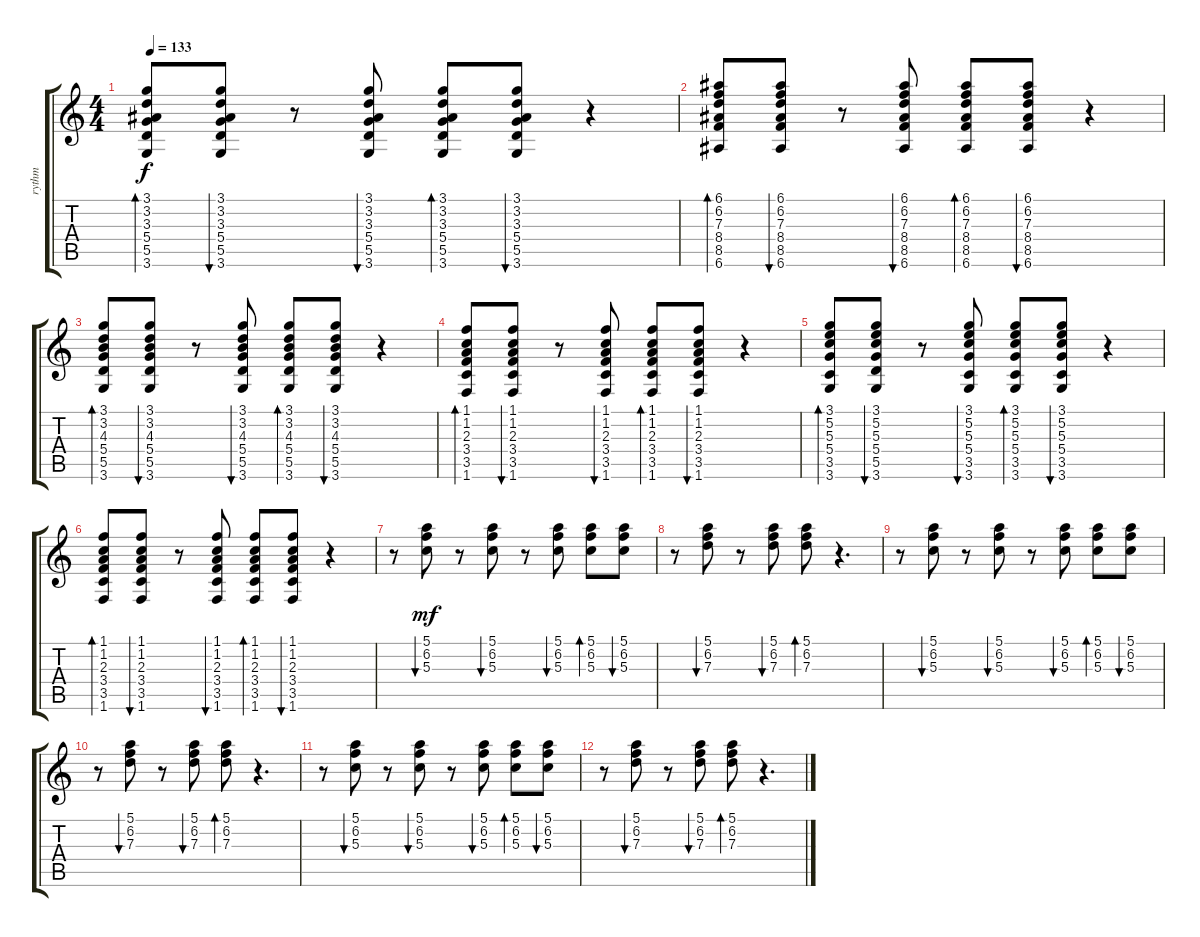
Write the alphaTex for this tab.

\track ("rythm" "rythm") {instrument electricguitarclean}
\staff {score tabs}
\tuning (E4 B3 G3 D3 A2 E2) {hide}
\ts (4 4)
\tempo 133
\clef g2
\ks c
(3.1 3.2 3.3 5.4 5.5 3.6).8{bd 60 dy f} (3.1 3.2 3.3 5.4 5.5 3.6).8{bu 60} r.8 (3.1 3.2 3.3 5.4 5.5 3.6).8{bu 60} (3.1 3.2 3.3 5.4 5.5 3.6).8{bd 60} (3.1 3.2 3.3 5.4 5.5 3.6).8{bu 60} r.4 |
(6.1 6.2 7.3 8.4 8.5 6.6).8{bd 60} (6.1 6.2 7.3 8.4 8.5 6.6).8{bu 60} r.8 (6.1 6.2 7.3 8.4 8.5 6.6).8{bu 60} (6.1 6.2 7.3 8.4 8.5 6.6).8{bd 60} (6.1 6.2 7.3 8.4 8.5 6.6).8{bu 60} r.4 |
(3.1 3.2 4.3 5.4 5.5 3.6).8{bd 60} (3.1 3.2 4.3 5.4 5.5 3.6).8{bu 60} r.8 (3.1 3.2 4.3 5.4 5.5 3.6).8{bu 60} (3.1 3.2 4.3 5.4 5.5 3.6).8{bd 60} (3.1 3.2 4.3 5.4 5.5 3.6).8{bu 60} r.4 |
(1.1 1.2 2.3 3.4 3.5 1.6).8{bd 60} (1.1 1.2 2.3 3.4 3.5 1.6).8{bu 60} r.8 (1.1 1.2 2.3 3.4 3.5 1.6).8{bu 60} (1.1 1.2 2.3 3.4 3.5 1.6).8{bd 60} (1.1 1.2 2.3 3.4 3.5 1.6).8{bu 60} r.4 |
(3.1 5.2 5.3 5.4 3.5 3.6).8{bd 120} (3.1 5.2 5.3 5.4 5.5 3.6).8{bu 60} r.8 (3.1 5.2 5.3 5.4 3.5 3.6).8{bu 60} (3.1 5.2 5.3 5.4 3.5 3.6).8{bd 60} (3.1 5.2 5.3 5.4 3.5 3.6).8{bu 60} r.4 |
(1.1 1.2 2.3 3.4 3.5 1.6).8{bd 60} (1.1 1.2 2.3 3.4 3.5 1.6).8{bu 60} r.8 (1.1 1.2 2.3 3.4 3.5 1.6).8{bu 60} (1.1 1.2 2.3 3.4 3.5 1.6).8{bd 60} (1.1 1.2 2.3 3.4 3.5 1.6).8{bu 60} r.4 |
r.8{volume 7} (5.1 6.2 5.3).8{bu 120 dy mf} r.8 (5.1 6.2 5.3).8{bu 120} r.8 (5.1 6.2 5.3).8{bu 120} (5.1 6.2 5.3).8{bd 120} (5.1 6.2 5.3).8{bu 120} |
r.8 (5.1 6.2 7.3).8{bu 120} r.8 (5.1 6.2 7.3).8{bu 120} (5.1 6.2 7.3).8{bd 60} r.4{d} |
r.8{volume 3} (5.1 6.2 5.3).8{bu 120} r.8 (5.1 6.2 5.3).8{bu 120} r.8 (5.1 6.2 5.3).8{bu 120} (5.1 6.2 5.3).8{bd 120} (5.1 6.2 5.3).8{bu 120} |
r.8 (5.1 6.2 7.3).8{bu 120} r.8 (5.1 6.2 7.3).8{bu 120} (5.1 6.2 7.3).8{bd 60} r.4{d} |
r.8{volume 0} (5.1 6.2 5.3).8{bu 120} r.8 (5.1 6.2 5.3).8{bu 120} r.8 (5.1 6.2 5.3).8{bu 120} (5.1 6.2 5.3).8{bd 120} (5.1 6.2 5.3).8{bu 120} |
r.8 (5.1 6.2 7.3).8{bu 120} r.8 (5.1 6.2 7.3).8{bu 120} (5.1 6.2 7.3).8{bd 60} r.4{d}
